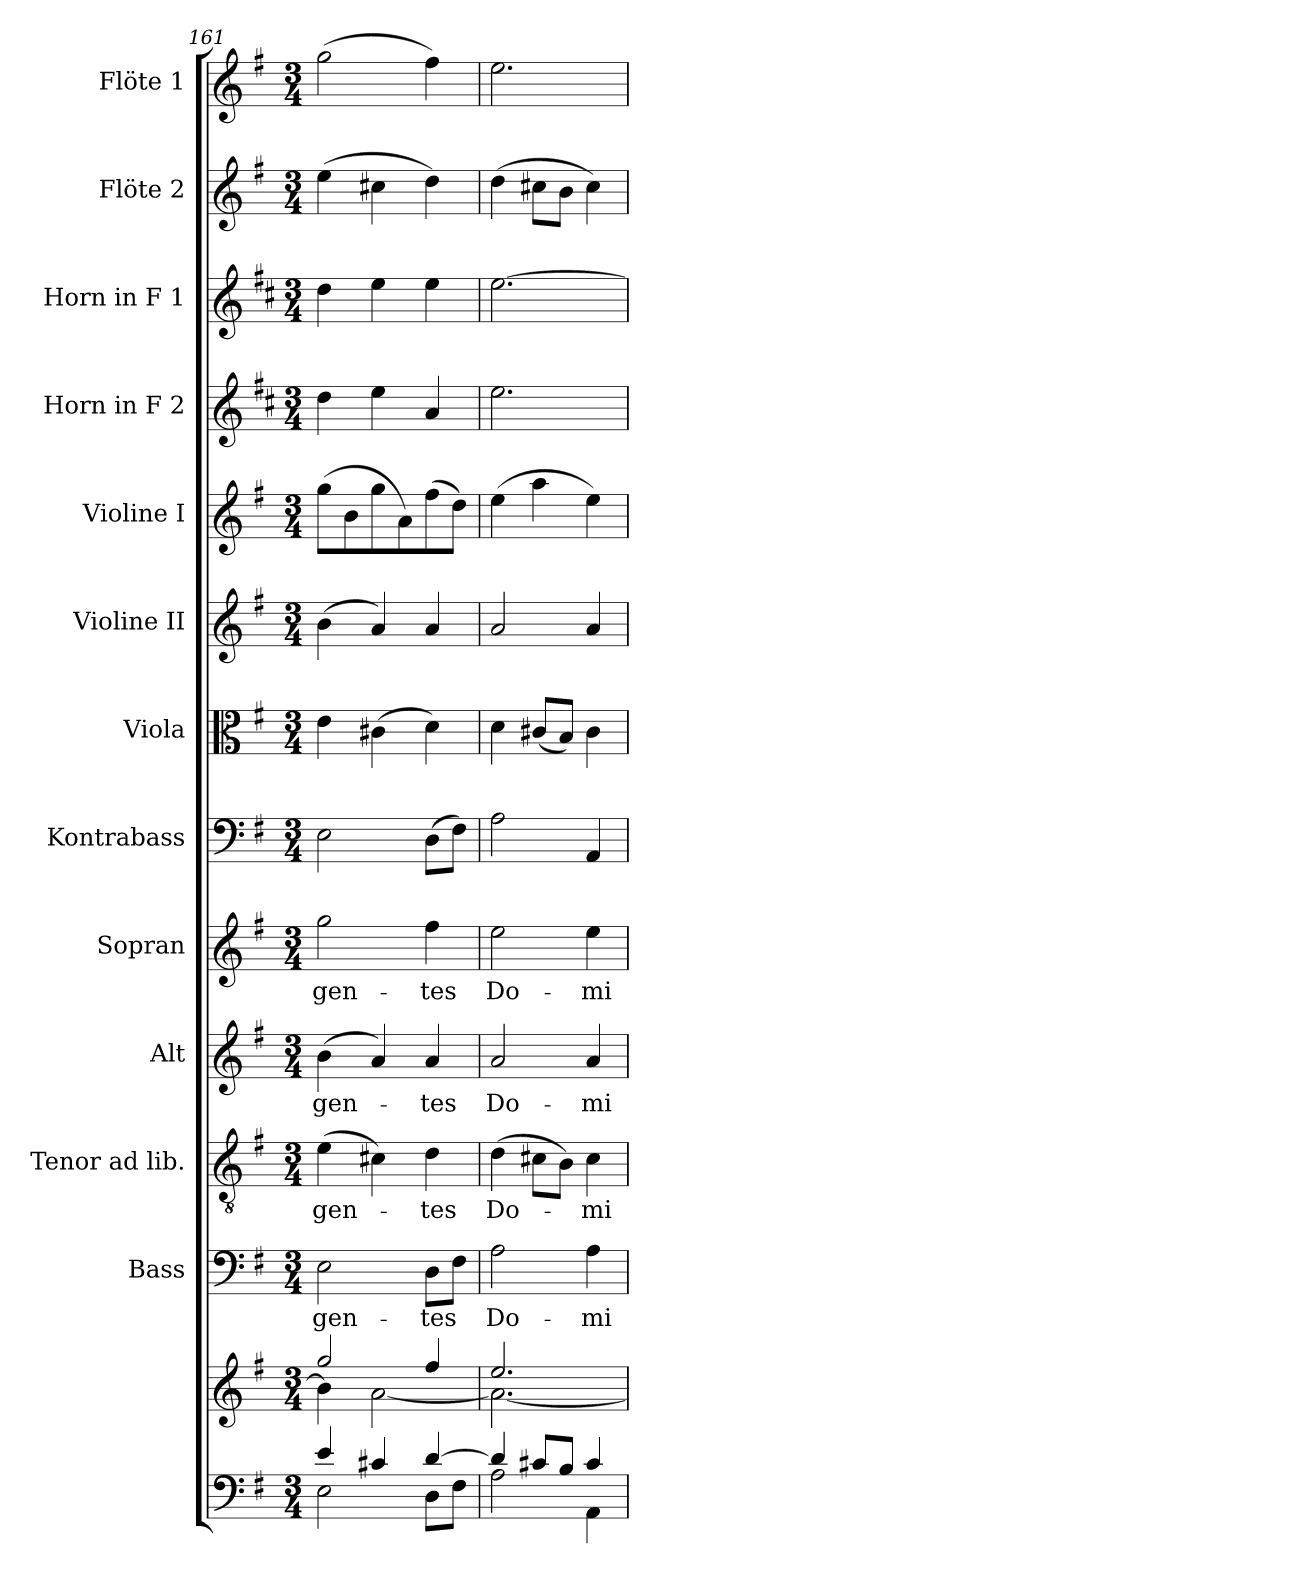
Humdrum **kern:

**kern	**kern	**kern	**text	**kern	**text	**kern	**text	**kern	**text	**kern	**kern	**kern	**kern	**kern	**kern	**kern	**kern
*part13	*part13	*part12	*part12	*part11	*part11	*part10	*part10	*part9	*part9	*part8	*part7	*part6	*part5	*part4	*part3	*part2	*part1
*staff14	*staff13	*staff12	*staff12	*staff11	*staff11	*staff10	*staff10	*staff9	*staff9	*staff8	*staff7	*staff6	*staff5	*staff4	*staff3	*staff2	*staff1
*	*	*I"Bass	*	*I"Tenor ad lib.	*	*I"Alt	*	*I"Sopran	*	*I"Kontrabass	*I"Viola	*I"Violine II	*I"Violine I	*I"Horn in F 2	*I"Horn in F 1	*I"Flöte 2	*I"Flöte 1
*	*	*I'B.	*	*I'T.	*	*I'A.	*	*I'S.	*	*I'Kb.	*I'Vla.	*I'Vl. II	*I'Vl. I	*	*	*I'Fl. 2	*I'Fl. 1
*clefF4	*clefG2	*clefF4	*	*clefGv2	*	*clefG2	*	*clefG2	*	*clefF4	*clefC3	*clefG2	*clefG2	*clefG2	*clefG2	*clefG2	*clefG2
*	*	*	*	*	*	*	*	*	*	*ITrd7c12	*	*	*	*ITrd4c7	*ITrd4c7	*	*
*k[f#]	*k[f#]	*k[f#]	*	*k[f#]	*	*k[f#]	*	*k[f#]	*	*k[f#]	*k[f#]	*k[f#]	*k[f#]	*k[f#]	*k[f#]	*k[f#]	*k[f#]
*G:	*G:	*G:	*	*G:	*	*G:	*	*G:	*	*G:	*G:	*G:	*G:	*G:	*G:	*G:	*G:
*M3/4	*M3/4	*M3/4	*	*M3/4	*	*M3/4	*	*M3/4	*	*M3/4	*M3/4	*M3/4	*M3/4	*M3/4	*M3/4	*M3/4	*M3/4
=161	=161	=161	=161	=161	=161	=161	=161	=161	=161	=161	=161	=161	=161	=161	=161	=161	=161
*^	*^	*	*	*	*	*	*	*	*	*	*	*	*	*	*	*	*
!	!	!	!	!	!LO:LY:b	!	!LO:LY:b	!	!LO:LY:b	!	!LO:LY:b	!	!	!	!	!	!	!	!
4e/	2E\	2gg/	4b\]	2E\	gen-	(>4e\	gen-	(>4b\	gen-	2gg\	gen-	2EE\	4e\	(>4b\	(>8gg\L	4g\	4g\	(>4ee\	(>2gg\
.	.	.	.	.	.	.	.	.	.	.	.	.	.	.	8b\	.	.	.	.
4c#X/	.	.	[<2a\	.	.	4c#X\)	.	4a/)	.	.	.	.	(>4c#X\	4a/)	8gg\	4a\	4a\	4cc#X\	.
.	.	.	.	.	.	.	.	.	.	.	.	.	.	.	8a\)	.	.	.	.
!	!	!	!	!	!LO:LY:b	!	!LO:LY:b	!	!LO:LY:b	!	!LO:LY:b	!	!	!	!	!	!	!	!
[>4d/	8D\L	4ff#/	.	8D\L	-tes	4d\	-tes	4a/	-tes	4ff#\	-tes	(>8DD\L	4d\)	4a/	(>8ff#\	4d/	4a\	4dd\)	4ff#\)
.	8F#\J	.	.	8F#\J	.	.	.	.	.	.	.	8FF#\J)	.	.	8dd\J)	.	.	.	.
=162	=162	=162	=162	=162	=162	=162	=162	=162	=162	=162	=162	=162	=162	=162	=162	=162	=162	=162	=162
!	!	!	!	!	!LO:LY:b	!	!LO:LY:b	!	!LO:LY:b	!	!LO:LY:b	!	!	!	!	!	!	!	!
4d/]	2A\	2.ee/	2.a\_	2A\	Do-	(>4d\	Do-	2a/	Do-	2ee\	Do-	2AA\	4d\	2a/	(>4ee\	2.a\	[2.a\	(>4dd\	2.ee\
8c#X/L	.	.	.	.	.	8c#X\L	.	.	.	.	.	.	(<8c#X/L	.	4aa\	.	.	8cc#X\L	.
8B/J	.	.	.	.	.	8B\J)	.	.	.	.	.	.	8B/J)	.	.	.	.	8b\J	.
!	!	!	!	!	!LO:LY:b	!	!LO:LY:b	!	!LO:LY:b	!	!LO:LY:b	!	!	!	!	!	!	!	!
4c#/	4AA\	.	.	4A\	-mi-	4c#\	-mi-	4a/	-mi-	4ee\	-mi-	4AAA/	4c#\	4a/	4ee\)	.	.	4cc#\)	.
*v	*v	*	*	*	*	*	*	*	*	*	*	*	*	*	*	*	*	*	*
*	*v	*v	*	*	*	*	*	*	*	*	*	*	*	*	*	*	*	*
=	=	=	=	=	=	=	=	=	=	=	=	=	=	=	=	=	=
*-	*-	*-	*-	*-	*-	*-	*-	*-	*-	*-	*-	*-	*-	*-	*-	*-	*-
